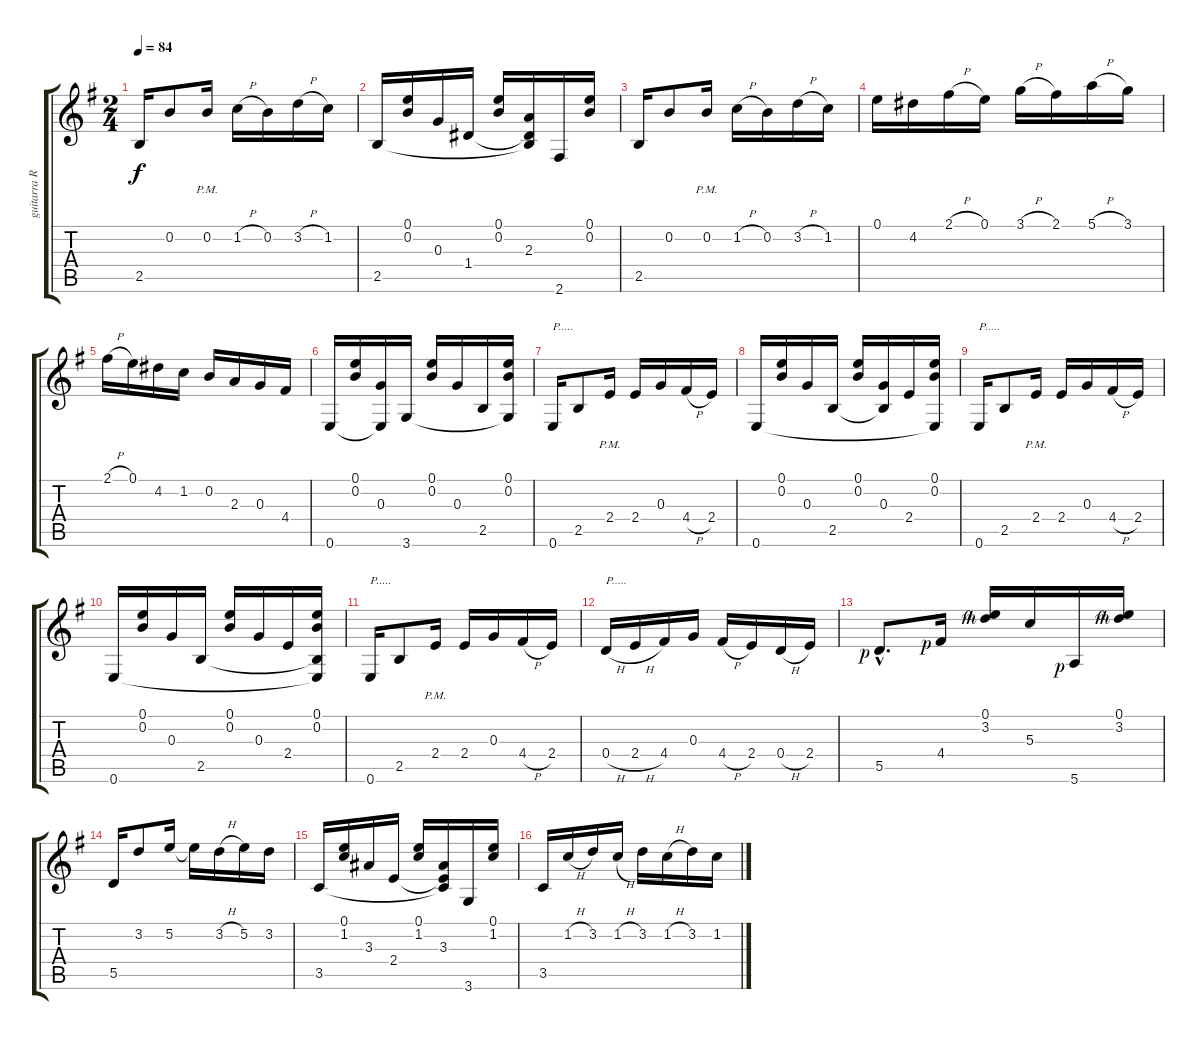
\track ("guitarra Rumba" "guitarra R") {instrument acousticguitarnylon}
\staff {score tabs}
\tuning (E4 B3 G3 D3 A2 E2) {hide}
\ts (2 4)
\tempo 84
\clef g2
\ks g
2.5.16{dy f} 0.2.8 0.2{pm}.16 1.2{h}.16 0.2.16 3.2{h}.16 1.2.16 |
2.5.16 (0.1 0.2).16 0.3.16 1.4.16 (0.1 0.2).16 (2.3 1.4{t} 2.5{t}).16 2.6.16 (0.1 0.2).16 |
2.5.16 0.2.8 0.2{pm}.16 1.2{h}.16 0.2.16 3.2{h}.16 1.2.16 |
0.1.16 4.2.16 2.1{h}.16 0.1.16 3.1{h}.16 2.1.16 5.1{h}.16 3.1.16 |
2.1{h}.16 0.1.16 4.2.16 1.2.16 0.2.16 2.3.16 0.3.16 4.4.16 |
0.6.16 (0.1 0.2).16 (0.3 0.6{t}).16 3.6.16 (0.1 0.2).16 0.3.16 2.5.16 (0.1 0.2 3.6{t}).16 |
0.6.16{txt "P....."} 2.5.8 2.4{pm}.16 2.4.16 0.3.16 4.4{h}.16 2.4.16 |
0.6.16 (0.1 0.2).16 0.3.16 2.5.16 (0.1 0.2).16 (0.3 2.5{t}).16 2.4.16 (0.1 0.2 0.6{t}).16 |
0.6.16{txt "P....."} 2.5.8 2.4{pm}.16 2.4.16 0.3.16 4.4{h}.16 2.4.16 |
0.6.16 (0.1 0.2).16 0.3.16 2.5.16 (0.1 0.2).16 0.3.16 2.4.16 (0.1 0.2 2.5{t} 0.6{t}).16 |
0.6.16{txt "P....."} 2.5.8 2.4{pm}.16 2.4.16 0.3.16 4.4{h}.16 2.4.16 |
0.4{h}.16{txt "P....."} 2.4{h}.16 4.4.16 0.3.16 4.4{h}.16 2.4.16 0.4{h}.16 2.4.16 |
5.5{hac rf 1}.8{d} 4.4{rf 1}.16 (0.1{rf 4} 3.2{rf 3}).16 5.3.16 5.6{rf 1}.16 (0.1{rf 4} 3.2{rf 3}).16 |
5.5.16 3.2.8 5.2.16 5.2{t}.16 3.2{h}.16 5.2.16 3.2.16 |
3.5.16 (0.1 1.2).16 3.3.16 2.4.16 (0.1 1.2).16 (3.3 2.4{t} 3.5{t}).16 3.6.16 (0.1 1.2).16 |
3.5.16 1.2{h}.16 3.2.16 1.2{h}.16 3.2.16 1.2{h}.16 3.2.16 1.2.16
